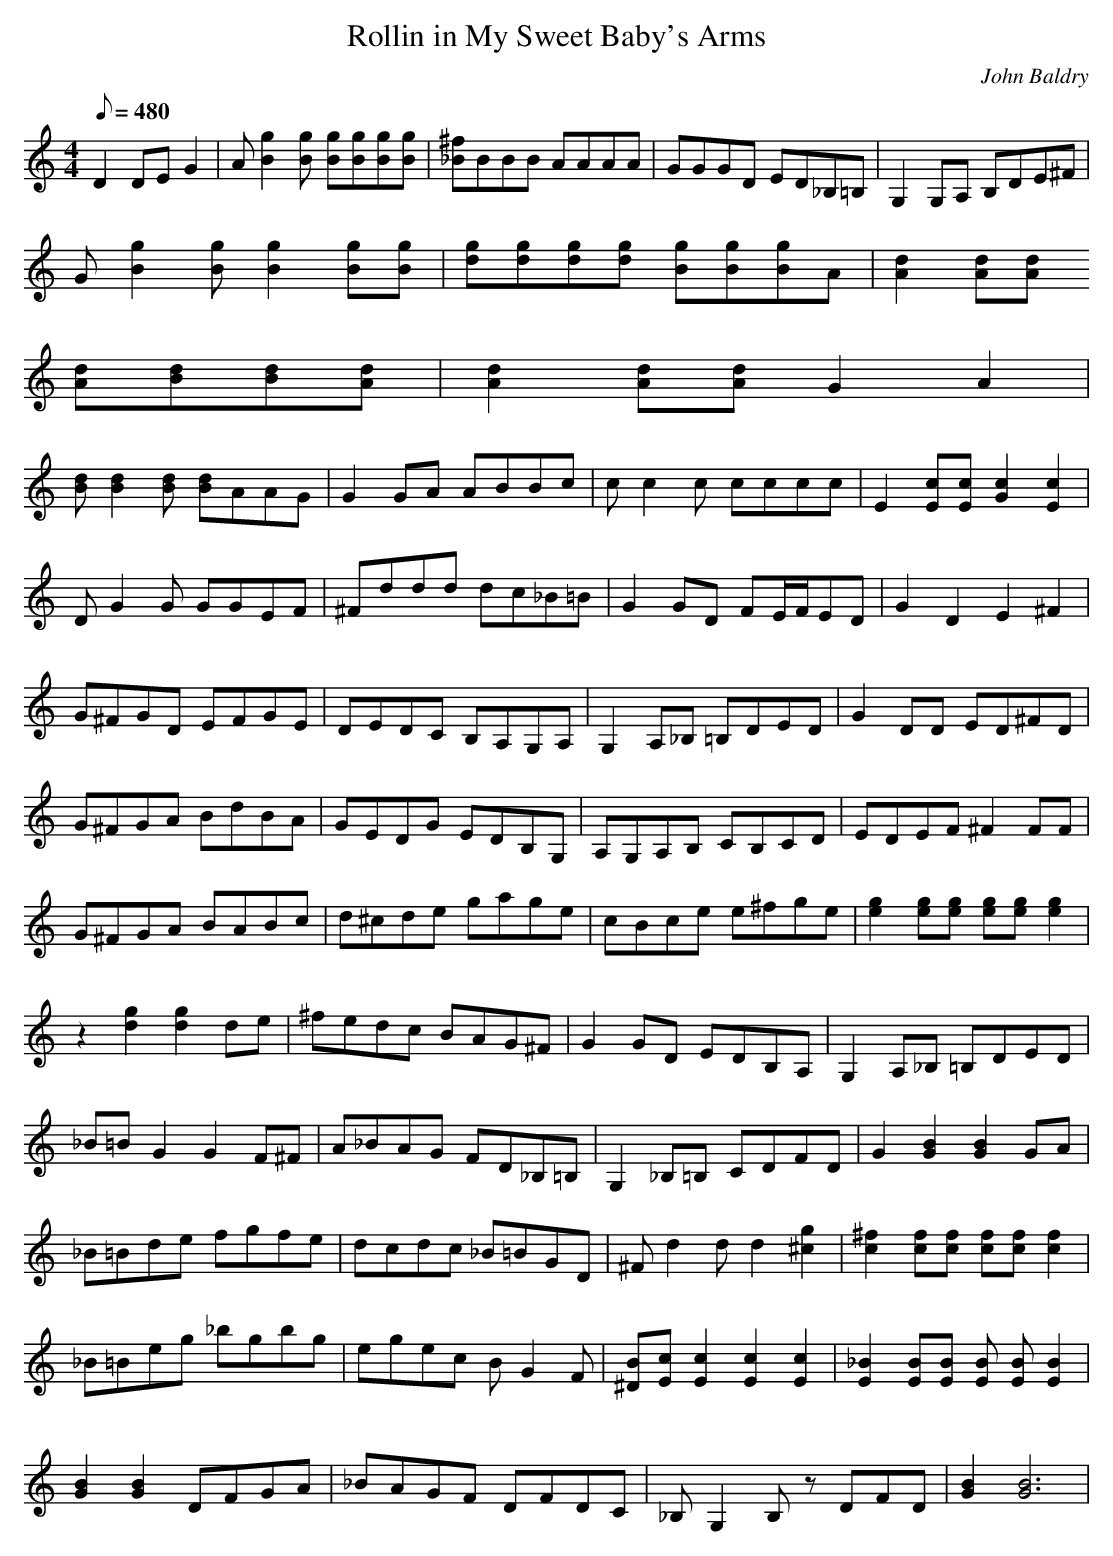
X:1
T:Rollin in My Sweet Baby's Arms
C:John Baldry
M:4/4
L:1/8
Q:1/8=480
K:C
D2DE G2|A[g2B2][gB] [gB][gB][gB][gB]|[^f_B]BBB AAAA|GGGD ED_B,=B,|G,2G,A, B,DE^F|
G[g2B2][gB] [g2B2][gB][gB]|[gd][gd][gd][gd] [gB][gB][gB]A|[d2A2][dA][dA]
 [dA][dB][dB][dA]|[d2A2][dA][dA] G2A2|
[dB][d2B2][dB] [dB]AAG|G2GA ABBc|cc2c cccc|E2[cE][cE] [c2G2][c2E2]|
DG2G GGEF|^Fddd dc_B=B|G2GD FE/F/ED|G2D2 E2^F2|
G^FGD EFGE|DEDC B,A,G,A,|G,2A,_B, =B,DED|G2DD ED^FD|
G^FGA BdBA|GEDG EDB,G,|A,G,A,B, CB,CD|EDEF ^F2FF|
G^FGA BABc|d^cde gage|cBce e^fge|[g2e2][ge][ge] [ge][ge][g2e2]|
z2[g2d2] [g2d2]de|^fedc BAG^F|G2GD EDB,A,|G,2A,_B, =B,DED|
_B=BG2 G2F^F|A_BAG FD_B,=B,|G,2_B,=B, CDFD|G2[B2G2] [B2G2]GA|
_B=Bde fgfe|dcdc _B=BGD|^Fd2d d2[g2^c2]|[^f2c2][fc][fc] [fc][fc][f2c2]|
_B=Beg _bgbg|egec BG2F|[B^D][cE][c2E2] [c2E2][c2E2]|[_B2E2][BE][BE] [BE] [BE][B2E2]|
[B2G2][B2G2] DFGA|_BAGF DFDC|_B,G,2B, zDFD|[B2G2][B6G6]|
